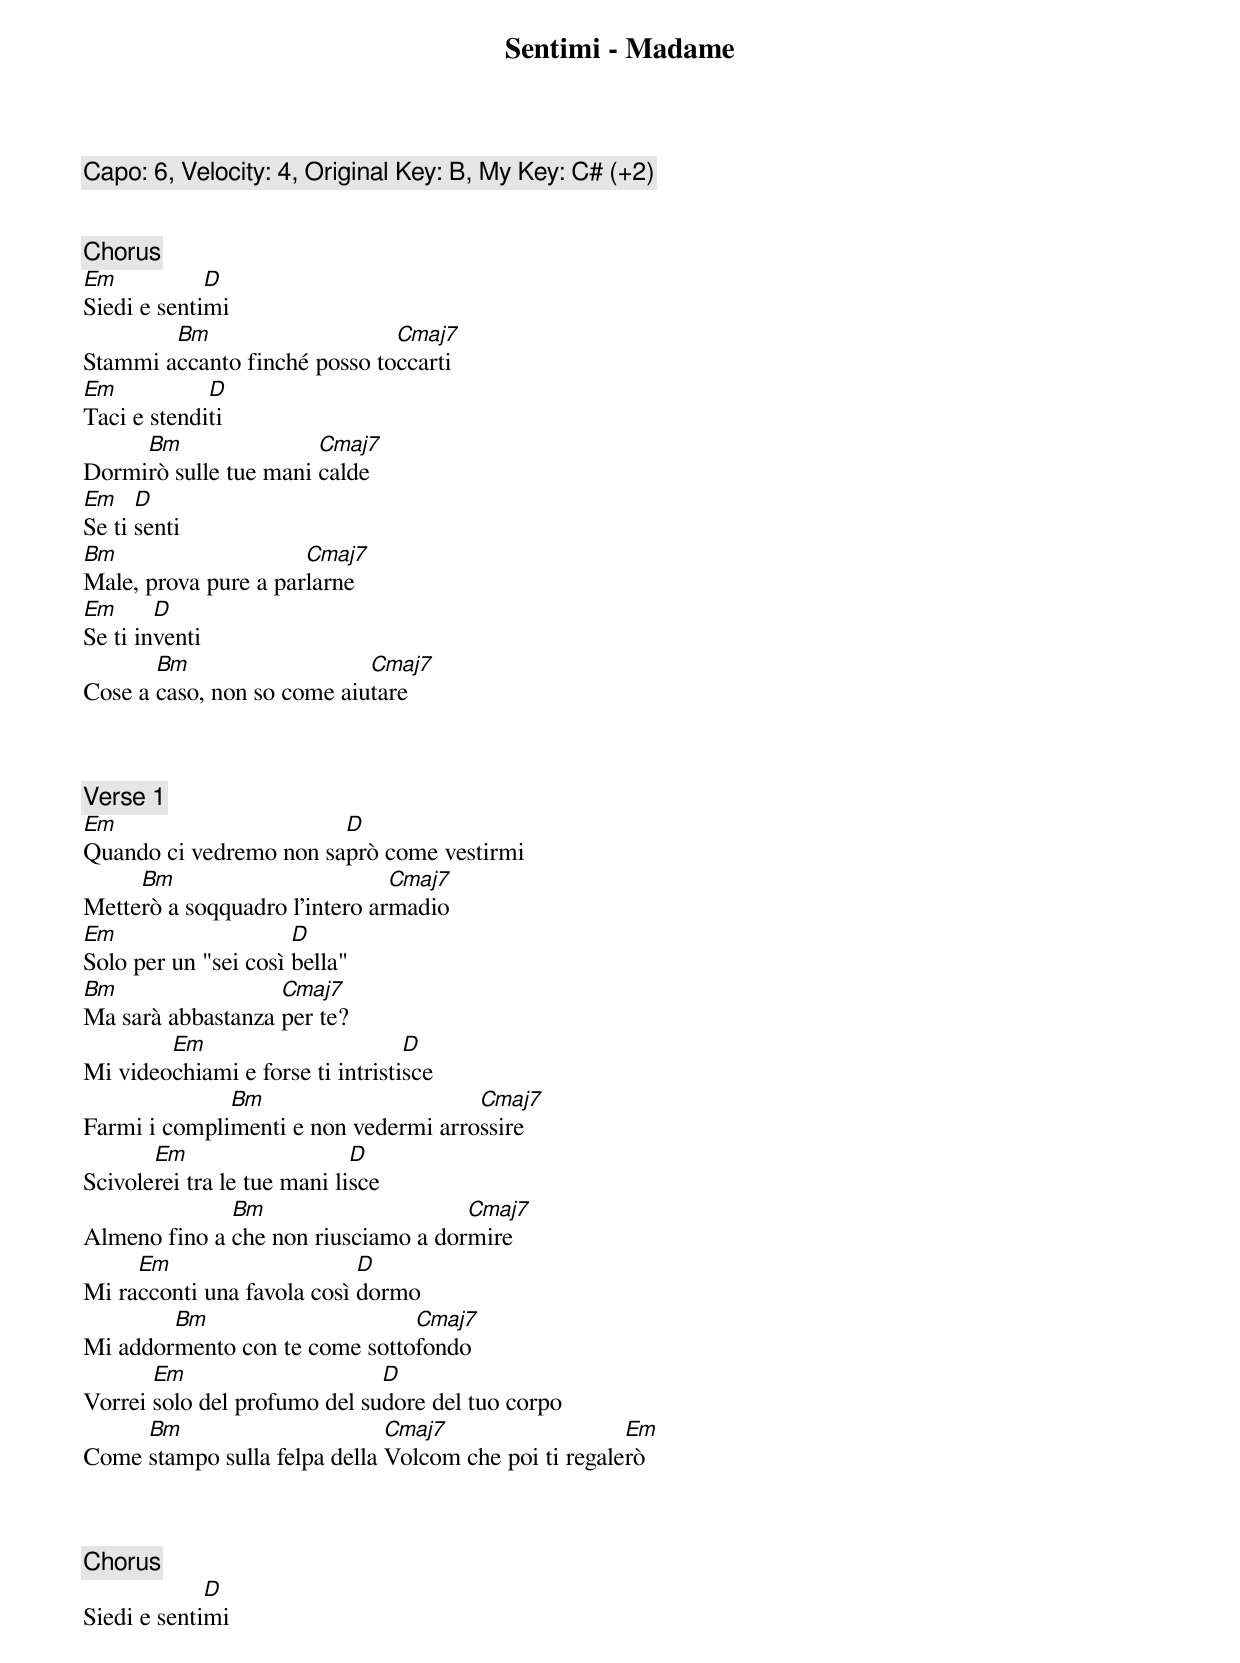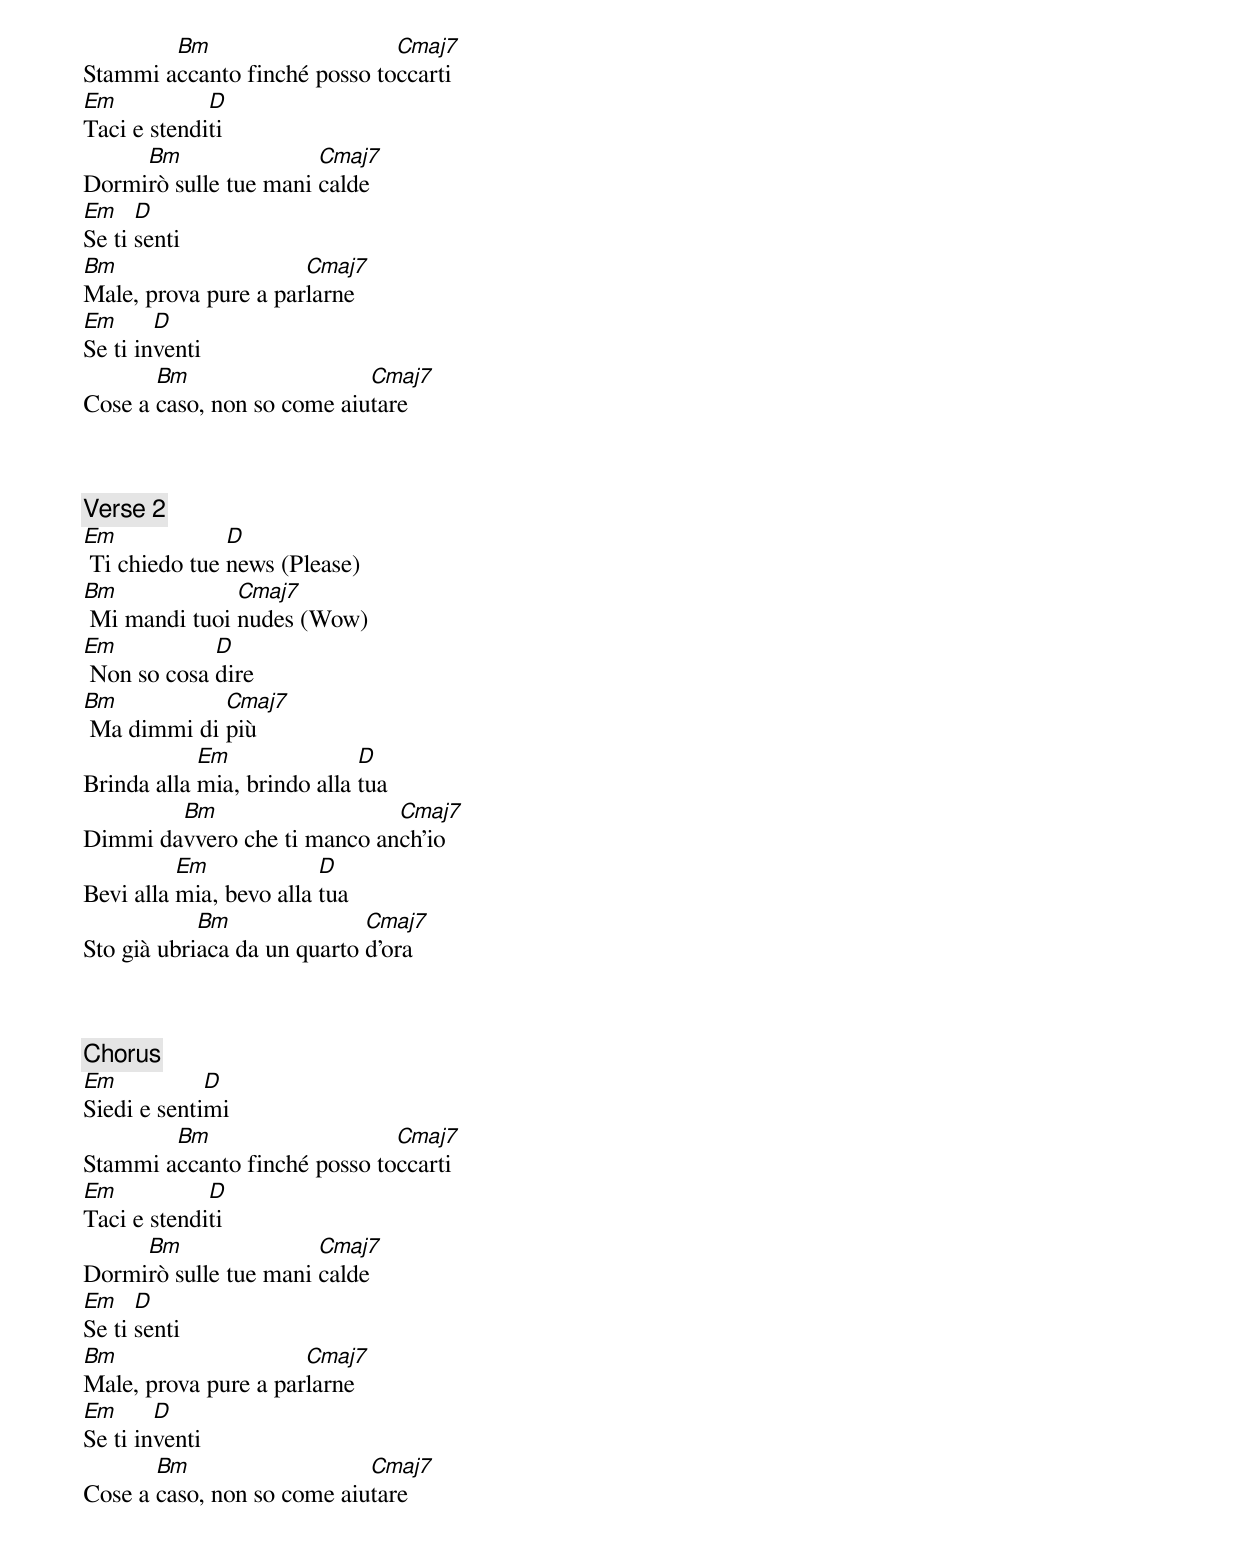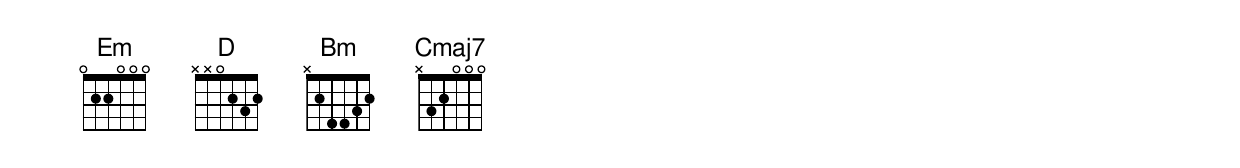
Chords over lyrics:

Sentimi - Madame

Capo: 6, Velocity: 4, Original Key: B, My Key: C# (+2)


[Chorus]
Em           D
Siedi e sentimi
        Bm                    Cmaj7
Stammi accanto finché posso toccarti
Em           D
Taci e stenditi
     Bm                Cmaj7
Dormirò sulle tue mani calde
Em    D
Se ti senti
Bm                    Cmaj7
Male, prova pure a parlarne
Em      D
Se ti inventi
       Bm                   Cmaj7
Cose a caso, non so come aiutare



[Verse 1]
Em                      D
Quando ci vedremo non saprò come vestirmi
     Bm                        Cmaj7
Metterò a soqquadro l'intero armadio
Em                    D
Solo per un "sei così bella"
Bm                 Cmaj7
Ma sarà abbastanza per te?
        Em                        D
Mi videochiami e forse ti intristisce
              Bm                      Cmaj7
Farmi i complimenti e non vedermi arrossire
       Em                    D
Scivolerei tra le tue mani lisce
              Bm                     Cmaj7
Almeno fino a che non riusciamo a dormire
     Em                     D
Mi racconti una favola così dormo
        Bm                     Cmaj7
Mi addormento con te come sottofondo
       Em                     D
Vorrei solo del profumo del sudore del tuo corpo
     Bm                       Cmaj7                   Em
Come stampo sulla felpa della Volcom che poi ti regalerò



[Chorus]
             D
Siedi e sentimi
        Bm                    Cmaj7
Stammi accanto finché posso toccarti
Em           D
Taci e stenditi
     Bm                Cmaj7
Dormirò sulle tue mani calde
Em    D
Se ti senti
Bm                    Cmaj7
Male, prova pure a parlarne
Em      D
Se ti inventi
       Bm                   Cmaj7
Cose a caso, non so come aiutare



[Verse 2]
Em             D
 Ti chiedo tue news (Please)
Bm             Cmaj7
 Mi mandi tuoi nudes (Wow)
Em           D
 Non so cosa dire
Bm           Cmaj7
 Ma dimmi di più
            Em               D
Brinda alla mia, brindo alla tua
        Bm                   Cmaj7
Dimmi davvero che ti manco anch'io
          Em             D
Bevi alla mia, bevo alla tua
            Bm               Cmaj7
Sto già ubriaca da un quarto d'ora



[Chorus]
Em           D
Siedi e sentimi
        Bm                    Cmaj7
Stammi accanto finché posso toccarti
Em           D
Taci e stenditi
     Bm                Cmaj7
Dormirò sulle tue mani calde
Em    D
Se ti senti
Bm                    Cmaj7
Male, prova pure a parlarne
Em      D
Se ti inventi
       Bm                   Cmaj7
Cose a caso, non so come aiutare
